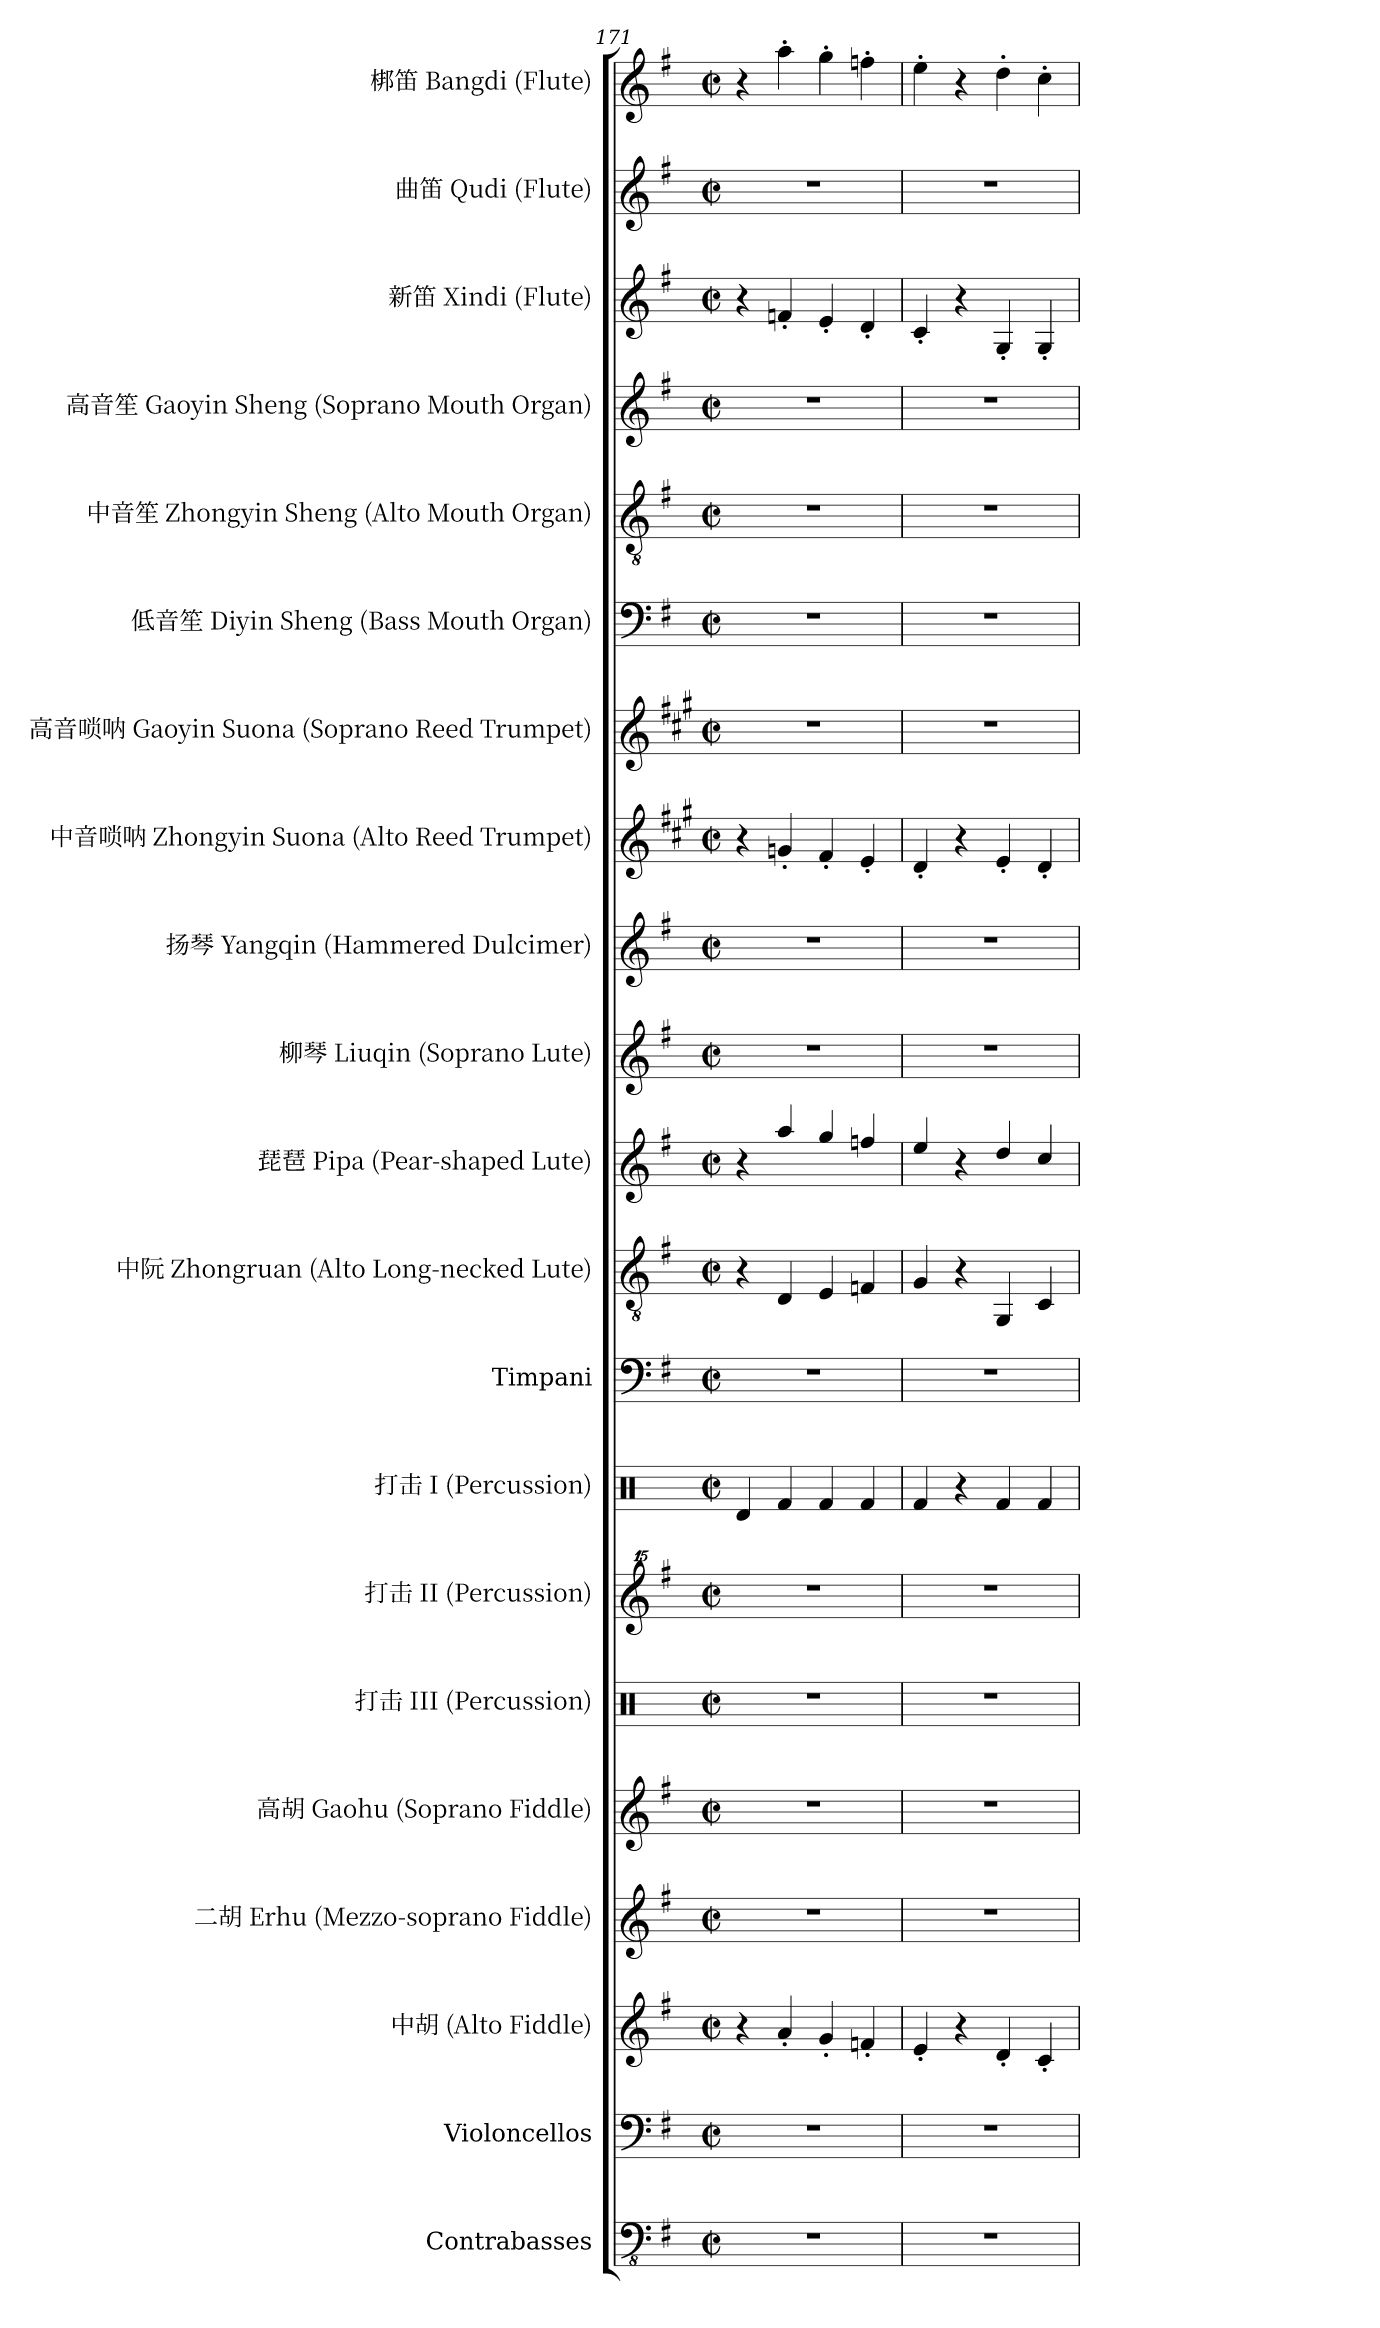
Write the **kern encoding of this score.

**kern	**kern	**kern	**kern	**kern	**kern	**kern	**kern	**kern	**kern	**kern	**kern	**kern	**kern	**kern	**kern	**kern	**kern	**kern	**kern	**kern
*part21	*part20	*part19	*part18	*part17	*part16	*part15	*part14	*part13	*part12	*part11	*part10	*part9	*part8	*part7	*part6	*part5	*part4	*part3	*part2	*part1
*staff21	*staff20	*staff19	*staff18	*staff17	*staff16	*staff15	*staff14	*staff13	*staff12	*staff11	*staff10	*staff9	*staff8	*staff7	*staff6	*staff5	*staff4	*staff3	*staff2	*staff1
*I"Contrabasses	*I"Violoncellos	*I"中胡 (Alto Fiddle)	*I"二胡 Erhu (Mezzo-soprano Fiddle)	*I"高胡 Gaohu (Soprano Fiddle)	*I"打击 III (Percussion)	*I"打击 II (Percussion)	*I"打击 I (Percussion)	*I"Timpani	*I"中阮 Zhongruan (Alto Long-necked Lute)	*I"琵琶 Pipa (Pear-shaped Lute)	*I"柳琴 Liuqin (Soprano Lute)	*I"扬琴 Yangqin  (Hammered Dulcimer)	*I"中音唢呐 Zhongyin Suona (Alto Reed Trumpet)	*I"高音唢呐 Gaoyin Suona (Soprano Reed Trumpet)	*I"低音笙 Diyin Sheng (Bass Mouth Organ)	*I"中音笙 Zhongyin Sheng (Alto Mouth Organ)	*I"高音笙 Gaoyin Sheng (Soprano Mouth Organ)	*I"新笛 Xindi (Flute)	*I"曲笛 Qudi (Flute)	*I"梆笛 Bangdi (Flute)
*I'Cbs.	*I'Vcs.	*	*	*	*I'打击 III	*I'打击 II	*I'打击 I	*I'Timp.	*	*	*	*	*	*	*	*	*	*	*	*
*clefFv4	*clefF4	*clefG2	*clefG2	*clefG2	*clefX	*clefG^^2	*clefX	*clefF4	*clefGv2	*clefG2	*clefG2	*clefG2	*clefG2	*clefG2	*clefF4	*clefGv2	*clefG2	*clefG2	*clefG2	*clefG2
*	*	*	*	*	*	*	*	*	*	*ITrd7c12	*	*	*ITrd1c2	*ITrd1c2	*	*	*	*	*	*
*k[f#]	*k[f#]	*k[f#]	*k[f#]	*k[f#]	*k[]	*k[f#]	*k[]	*k[f#]	*k[f#]	*k[f#]	*k[f#]	*k[f#]	*k[f#]	*k[f#]	*k[f#]	*k[f#]	*k[f#]	*k[f#]	*k[f#]	*k[f#]
*M2/2	*M2/2	*M2/2	*M2/2	*M2/2	*M2/2	*M2/2	*M2/2	*M2/2	*M2/2	*M2/2	*M2/2	*M2/2	*M2/2	*M2/2	*M2/2	*M2/2	*M2/2	*M2/2	*M2/2	*M2/2
*met(c|)	*met(c|)	*met(c|)	*met(c|)	*met(c|)	*met(c|)	*met(c|)	*met(c|)	*met(c|)	*met(c|)	*met(c|)	*met(c|)	*met(c|)	*met(c|)	*met(c|)	*met(c|)	*met(c|)	*met(c|)	*met(c|)	*met(c|)	*met(c|)
=171	=171	=171	=171	=171	=171	=171	=171	=171	=171	=171	=171	=171	=171	=171	=171	=171	=171	=171	=171	=171
1r	1r	4r	1r	1r	1r	1r	4Rd/	1r	4r	4r	1r	1r	4r	1r	1r	1r	1r	4r	1r	4r
.	.	4a'/	.	.	.	.	4Rf/	.	4D/	4a/	.	.	4fn'/	.	.	.	.	4fn'/	.	4aa'\
.	.	4g'/	.	.	.	.	4Rf/	.	4E/	4g/	.	.	4e'/	.	.	.	.	4e'/	.	4gg'\
.	.	4fn'/	.	.	.	.	4Rf/	.	4Fn/	4fn/	.	.	4d'/	.	.	.	.	4d'/	.	4ffn'\
=172	=172	=172	=172	=172	=172	=172	=172	=172	=172	=172	=172	=172	=172	=172	=172	=172	=172	=172	=172	=172
1r	1r	4e'/	1r	1r	1r	1r	4Rf/	1r	4G/	4e/	1r	1r	4c'/	1r	1r	1r	1r	4c'/	1r	4ee'\
.	.	4r	.	.	.	.	4r	.	4r	4r	.	.	4r	.	.	.	.	4r	.	4r
.	.	4d'/	.	.	.	.	4Rf/	.	4GG/	4d/	.	.	4d'/	.	.	.	.	4G'/	.	4dd'\
.	.	4c'/	.	.	.	.	4Rf/	.	4C/	4c/	.	.	4c'/	.	.	.	.	4G'/	.	4cc'\
=	=	=	=	=	=	=	=	=	=	=	=	=	=	=	=	=	=	=	=	=
*-	*-	*-	*-	*-	*-	*-	*-	*-	*-	*-	*-	*-	*-	*-	*-	*-	*-	*-	*-	*-
